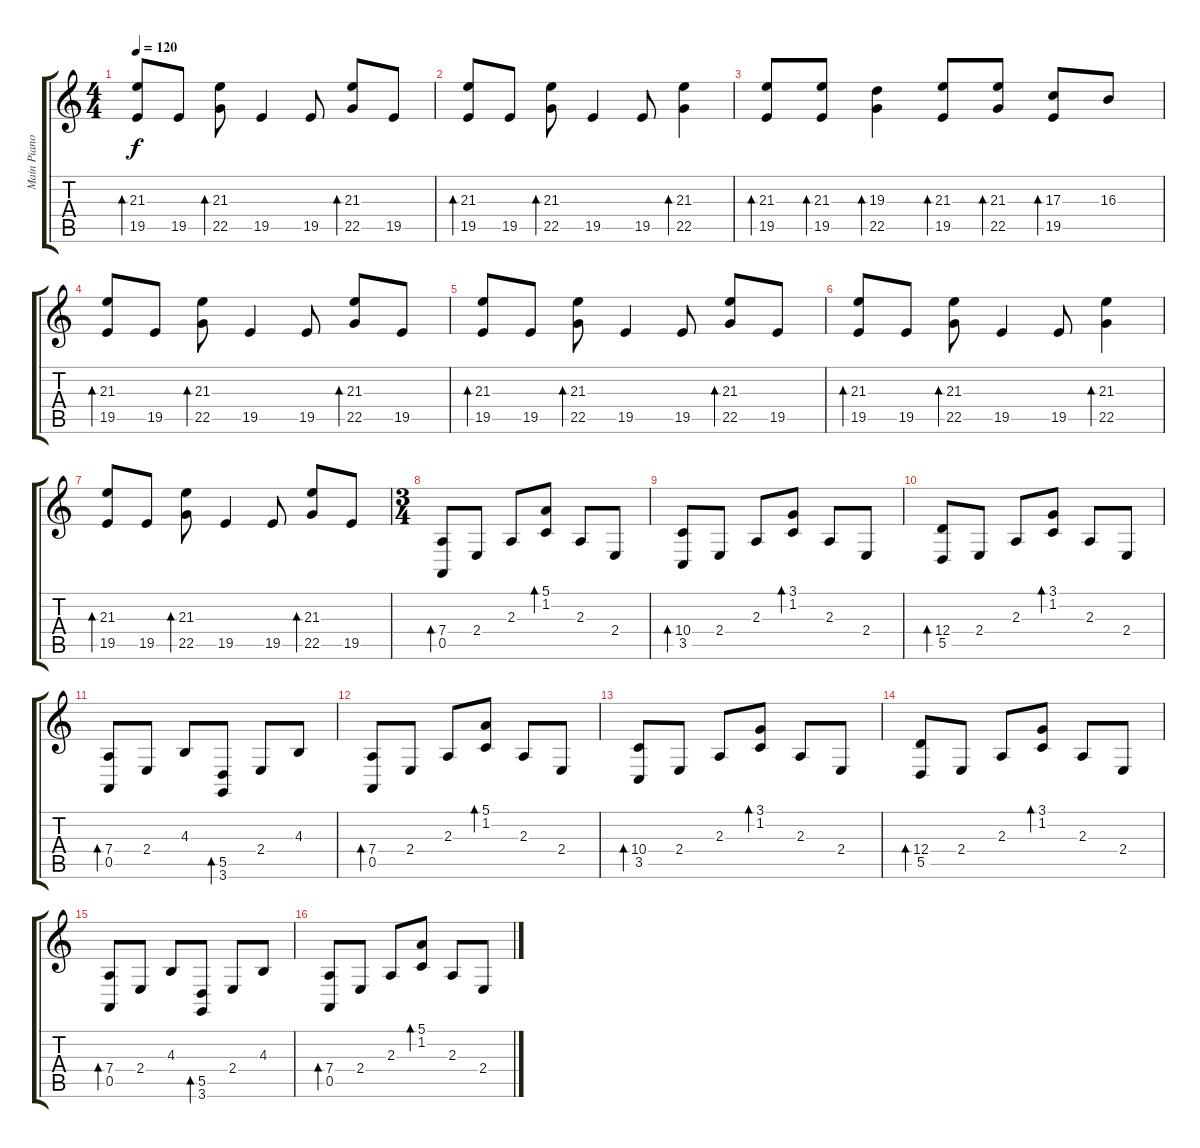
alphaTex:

\track ("Main Piano" "Main Piano") {instrument acousticgrandpiano}
\staff {score tabs}
\tuning (E4 B3 G3 D3 A2 E2) {hide}
\ts (4 4)
\tempo 120
\clef g2
\ks c
(21.3 19.5).8{bd 60 dy f} 19.5.8 (21.3 22.5).8{bd 60} 19.5.4 19.5.8 (21.3 22.5).8{bd 60} 19.5.8 |
(21.3 19.5).8{bd 60} 19.5.8 (21.3 22.5).8{bd 60} 19.5.4 19.5.8 (21.3 22.5).4{bd 60} |
(21.3 19.5).8{bd 60} (21.3 19.5).8{bd 60} (19.3 22.5).4{bd 60} (21.3 19.5).8{bd 60} (21.3 22.5).8{bd 60} (17.3 19.5).8{bd 60} 16.3.8 |
(21.3 19.5).8{bd 60} 19.5.8 (21.3 22.5).8{bd 60} 19.5.4 19.5.8 (21.3 22.5).8{bd 60} 19.5.8 |
(21.3 19.5).8{bd 60} 19.5.8 (21.3 22.5).8{bd 60} 19.5.4 19.5.8 (21.3 22.5).8{bd 60} 19.5.8 |
(21.3 19.5).8{bd 60} 19.5.8 (21.3 22.5).8{bd 60} 19.5.4 19.5.8 (21.3 22.5).4{bd 60} |
(21.3 19.5).8{bd 60} 19.5.8 (21.3 22.5).8{bd 60} 19.5.4 19.5.8 (21.3 22.5).8{bd 60} 19.5.8 |
\ts (3 4)
(7.4 0.5).8{bd 60} 2.4.8 2.3.8 (5.1 1.2).8{bd 60} 2.3.8 2.4.8 |
(10.4 3.5).8{bd 60} 2.4.8 2.3.8 (3.1 1.2).8{bd 60} 2.3.8 2.4.8 |
(12.4 5.5).8{bd 60} 2.4.8 2.3.8 (3.1 1.2).8{bd 60} 2.3.8 2.4.8 |
(7.4 0.5).8{bd 60} 2.4.8 4.3.8 (5.5 3.6).8{bd 60} 2.4.8 4.3.8 |
(7.4 0.5).8{bd 60} 2.4.8 2.3.8 (5.1 1.2).8{bd 60} 2.3.8 2.4.8 |
(10.4 3.5).8{bd 60} 2.4.8 2.3.8 (3.1 1.2).8{bd 60} 2.3.8 2.4.8 |
(12.4 5.5).8{bd 60} 2.4.8 2.3.8 (3.1 1.2).8{bd 60} 2.3.8 2.4.8 |
(7.4 0.5).8{bd 60} 2.4.8 4.3.8 (5.5 3.6).8{bd 60} 2.4.8 4.3.8 |
(7.4 0.5).8{bd 60} 2.4.8 2.3.8 (5.1 1.2).8{bd 60} 2.3.8 2.4.8
